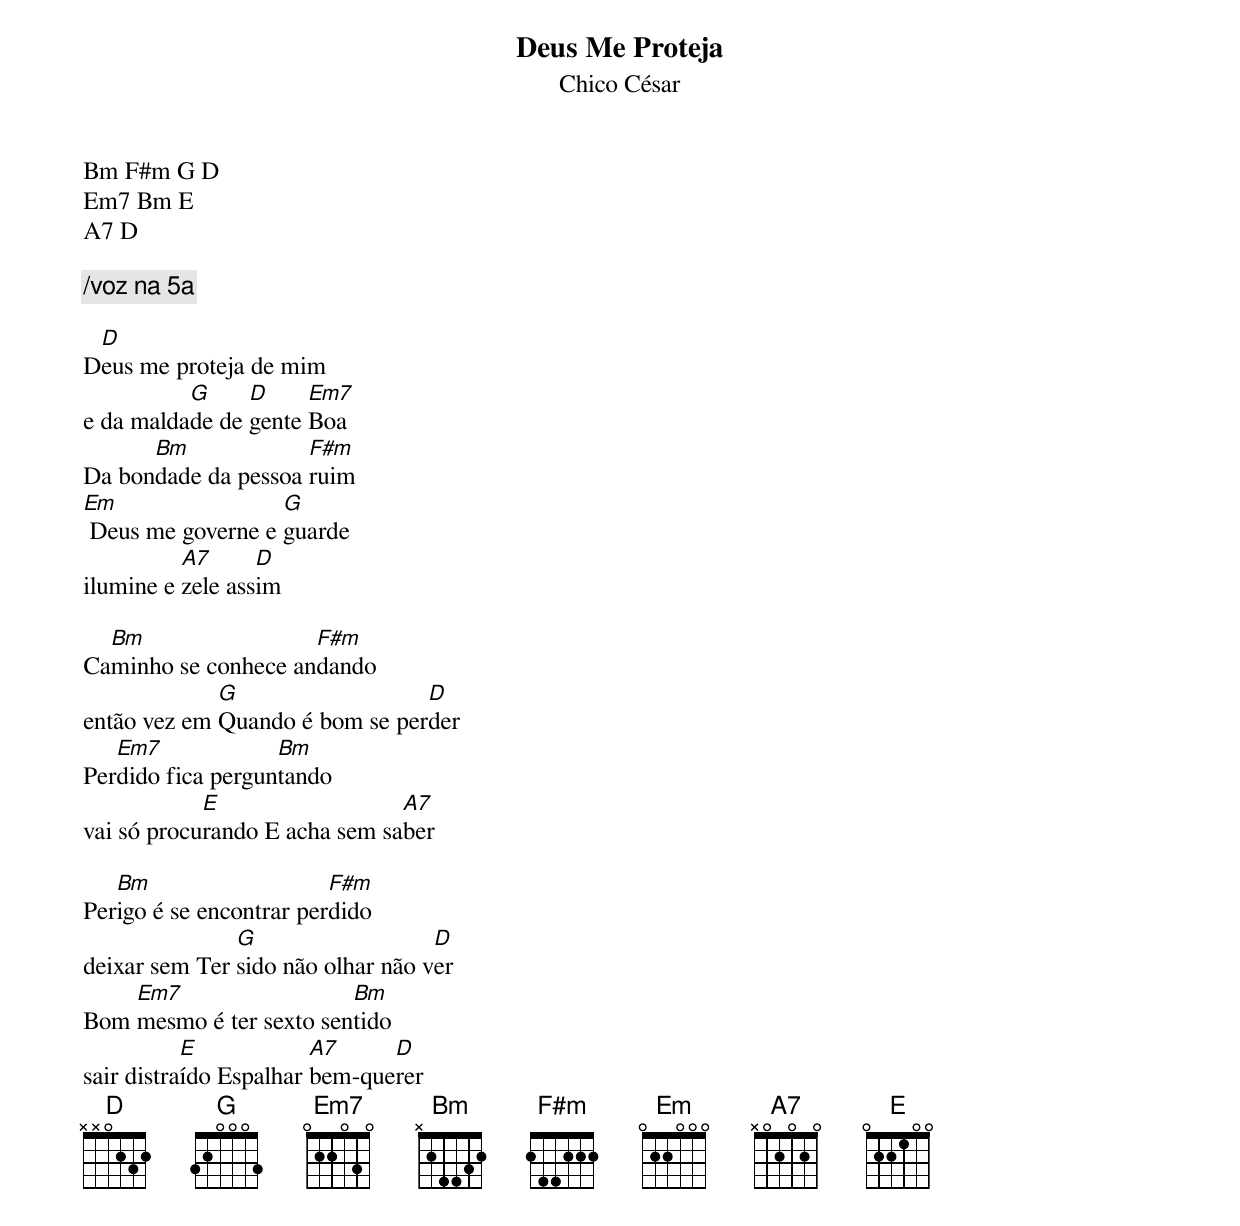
Deus Me Proteja
Chico César

Bm F#m G D
Em7 Bm E
A7 D

/voz na 5a

 D
Deus me proteja de mim
          G     D     Em7
e da maldade de gente Boa
      Bm             F#m
Da bondade da pessoa ruim
Em                 G
 Deus me governe e guarde
          A7      D
ilumine e zele assim

  Bm                 F#m
Caminho se conhece andando
             G                  D
então vez em Quando é bom se perder
   Em7             Bm
Perdido fica perguntando
            E                  A7
vai só procurando E acha sem saber

   Bm                    F#m
Perigo é se encontrar perdido
               G                   D
deixar sem Ter sido não olhar não ver
    Em7                  Bm
Bom mesmo é ter sexto sentido
           E            A7     D
sair distraído Espalhar bem-querer
